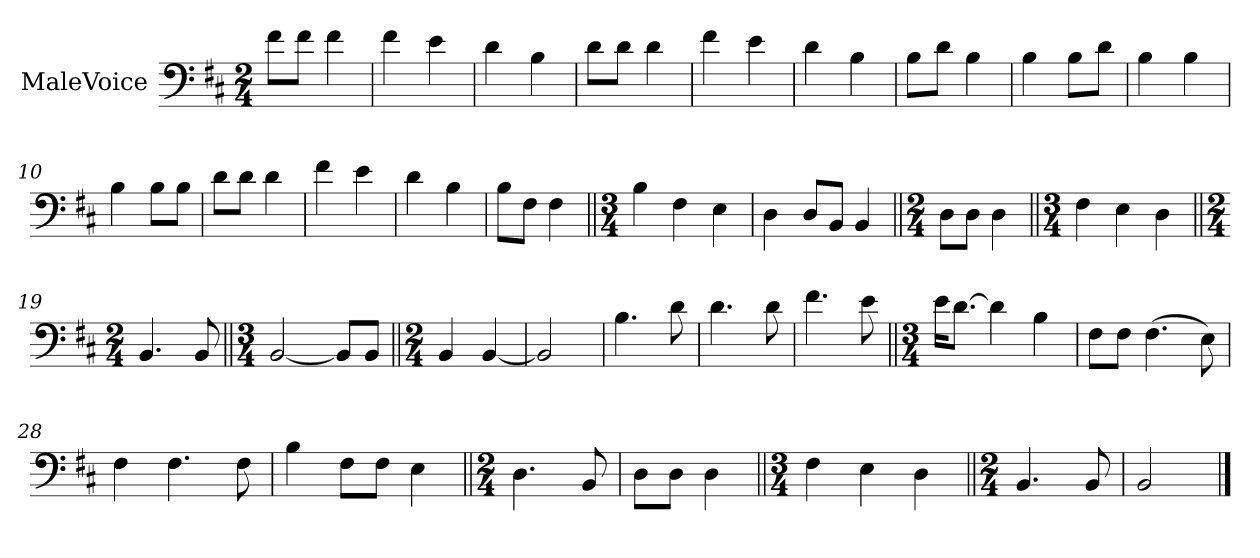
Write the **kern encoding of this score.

**kern
*part1
*staff1
*I"MaleVoice
*clefF4
*k[f#c#]
*M2/4
*MM126
=1
8f#\L
8f#\J
4f#
=2
4f#
4e
=3
4d
4B
=4
8d\L
8d\J
4d
=5
4f#
4e
=6
4d
4B
=7
8B\L
8d\J
4B
=8
4B
8B\L
8d\J
=9
4B
4B
=10
4B
8B\L
8B\J
=11
8d\L
8d\J
4d
=12
4f#
4e
=13
4d
4B
=14
8B\L
8F#\J
4F#
=15||
*M3/4
4B
4F#
4E
=16
4D
8D/L
8BB/J
4BB
=17||
*M2/4
8D\L
8D\J
4D
=18||
*M3/4
4F#
4E
4D
=19||
*M2/4
4.BB
8BB
=20||
*M3/4
[2BB
8BB/L]
8BB/J
=21||
*M2/4
4BB
[4BB
=22
2BB]
=23
*MM144
4.B
8d
=24
4.d
8d
=25
4.f#
8e
=26||
*M3/4
16e\KL
[8.d\J
4d]
4B
=27
8F#\L
8F#\J
(4.F#
8E)
=28
4F#
4.F#
8F#
=29
4B
8F#\L
8F#\J
4E
=30||
*M2/4
4.D
8BB
=31
*MM126
8D\L
8D\J
4D
=32||
*M3/4
4F#
4E
4D
=33||
*M2/4
4.BB
8BB
=34
2BB
==
*-
